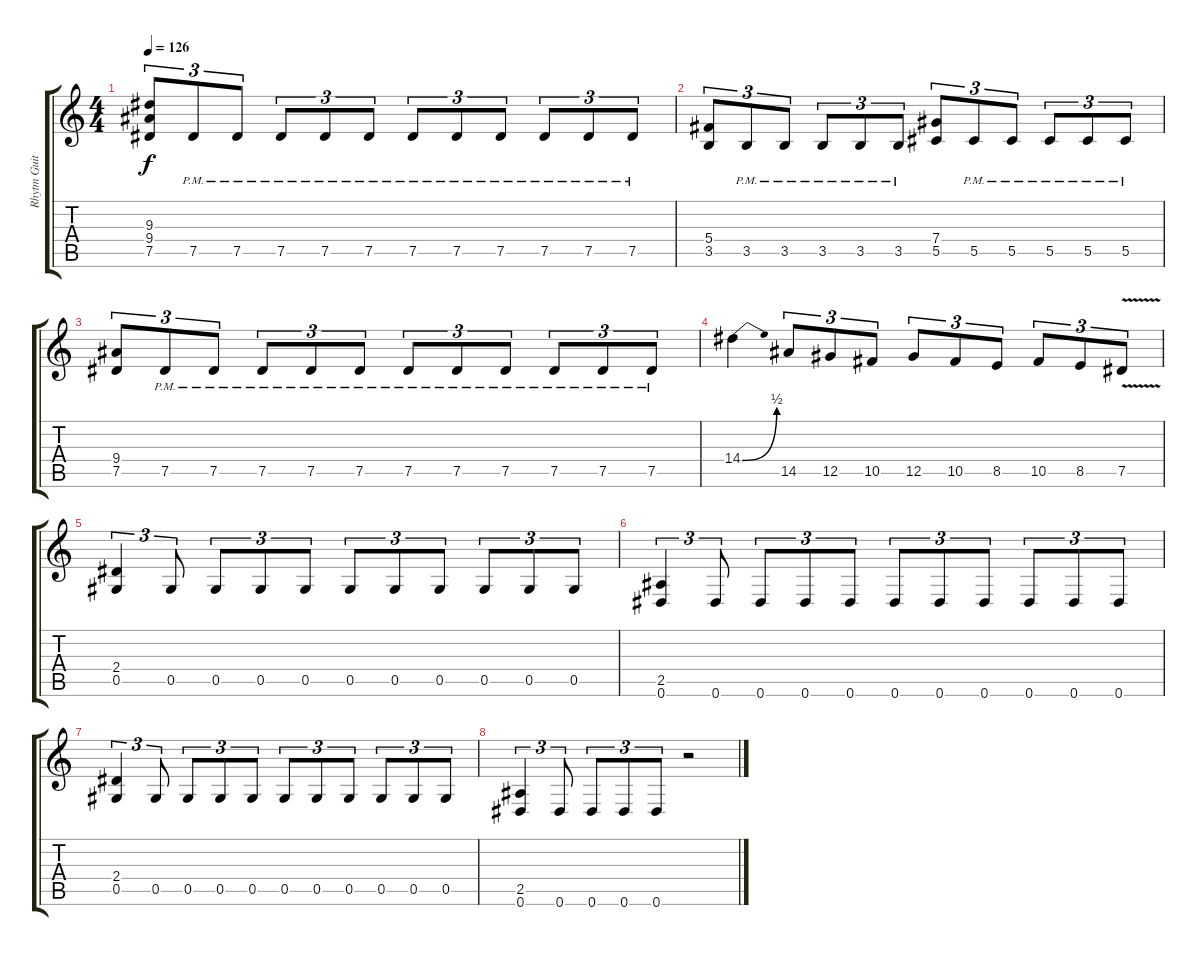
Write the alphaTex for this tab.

\track ("Rhytm Guitar" "Rhytm Guit") {instrument distortionguitar}
\staff {score tabs}
\tuning (Eb4 Bb3 Gb3 Db3 Ab2 Eb2) {hide}
\ts (4 4)
\tempo 126
\clef g2
\ks c
(9.3 9.4 7.5).8{tu (3 2) dy f} 7.5{pm}.8{tu (3 2)} 7.5{pm}.8{tu (3 2)} 7.5{pm}.8{tu (3 2)} 7.5{pm}.8{tu (3 2)} 7.5{pm}.8{tu (3 2)} 7.5{pm}.8{tu (3 2)} 7.5{pm}.8{tu (3 2)} 7.5{pm}.8{tu (3 2)} 7.5{pm}.8{tu (3 2)} 7.5{pm}.8{tu (3 2)} 7.5{pm}.8{tu (3 2)} |
(5.4 3.5).8{tu (3 2)} 3.5{pm}.8{tu (3 2)} 3.5{pm}.8{tu (3 2)} 3.5{pm}.8{tu (3 2)} 3.5{pm}.8{tu (3 2)} 3.5{pm}.8{tu (3 2)} (7.4 5.5).8{tu (3 2)} 5.5{pm}.8{tu (3 2)} 5.5{pm}.8{tu (3 2)} 5.5{pm}.8{tu (3 2)} 5.5{pm}.8{tu (3 2)} 5.5{pm}.8{tu (3 2)} |
(9.4 7.5).8{tu (3 2)} 7.5{pm}.8{tu (3 2)} 7.5{pm}.8{tu (3 2)} 7.5{pm}.8{tu (3 2)} 7.5{pm}.8{tu (3 2)} 7.5{pm}.8{tu (3 2)} 7.5{pm}.8{tu (3 2)} 7.5{pm}.8{tu (3 2)} 7.5{pm}.8{tu (3 2)} 7.5{pm}.8{tu (3 2)} 7.5{pm}.8{tu (3 2)} 7.5{pm}.8{tu (3 2)} |
14.4{be (bend 0 0 60 2)}.4 14.5.8{tu (3 2)} 12.5.8{tu (3 2)} 10.5.8{tu (3 2)} 12.5.8{tu (3 2)} 10.5.8{tu (3 2)} 8.5.8{tu (3 2)} 10.5.8{tu (3 2)} 8.5.8{tu (3 2)} 7.5{v}.8{tu (3 2)} |
(2.4 0.5).4{tu (3 2) volume 9} 0.5.8{tu (3 2)} 0.5.8{tu (3 2)} 0.5.8{tu (3 2)} 0.5.8{tu (3 2)} 0.5.8{tu (3 2)} 0.5.8{tu (3 2)} 0.5.8{tu (3 2)} 0.5.8{tu (3 2)} 0.5.8{tu (3 2)} 0.5.8{tu (3 2)} |
(2.5 0.6).4{tu (3 2)} 0.6.8{tu (3 2)} 0.6.8{tu (3 2)} 0.6.8{tu (3 2)} 0.6.8{tu (3 2)} 0.6.8{tu (3 2)} 0.6.8{tu (3 2)} 0.6.8{tu (3 2)} 0.6.8{tu (3 2)} 0.6.8{tu (3 2)} 0.6.8{tu (3 2)} |
(2.4 0.5).4{tu (3 2)} 0.5.8{tu (3 2)} 0.5.8{tu (3 2)} 0.5.8{tu (3 2)} 0.5.8{tu (3 2)} 0.5.8{tu (3 2)} 0.5.8{tu (3 2)} 0.5.8{tu (3 2)} 0.5.8{tu (3 2)} 0.5.8{tu (3 2)} 0.5.8{tu (3 2)} |
(2.5 0.6).4{tu (3 2)} 0.6.8{tu (3 2)} 0.6.8{tu (3 2)} 0.6.8{tu (3 2)} 0.6.8{tu (3 2)} r.2
